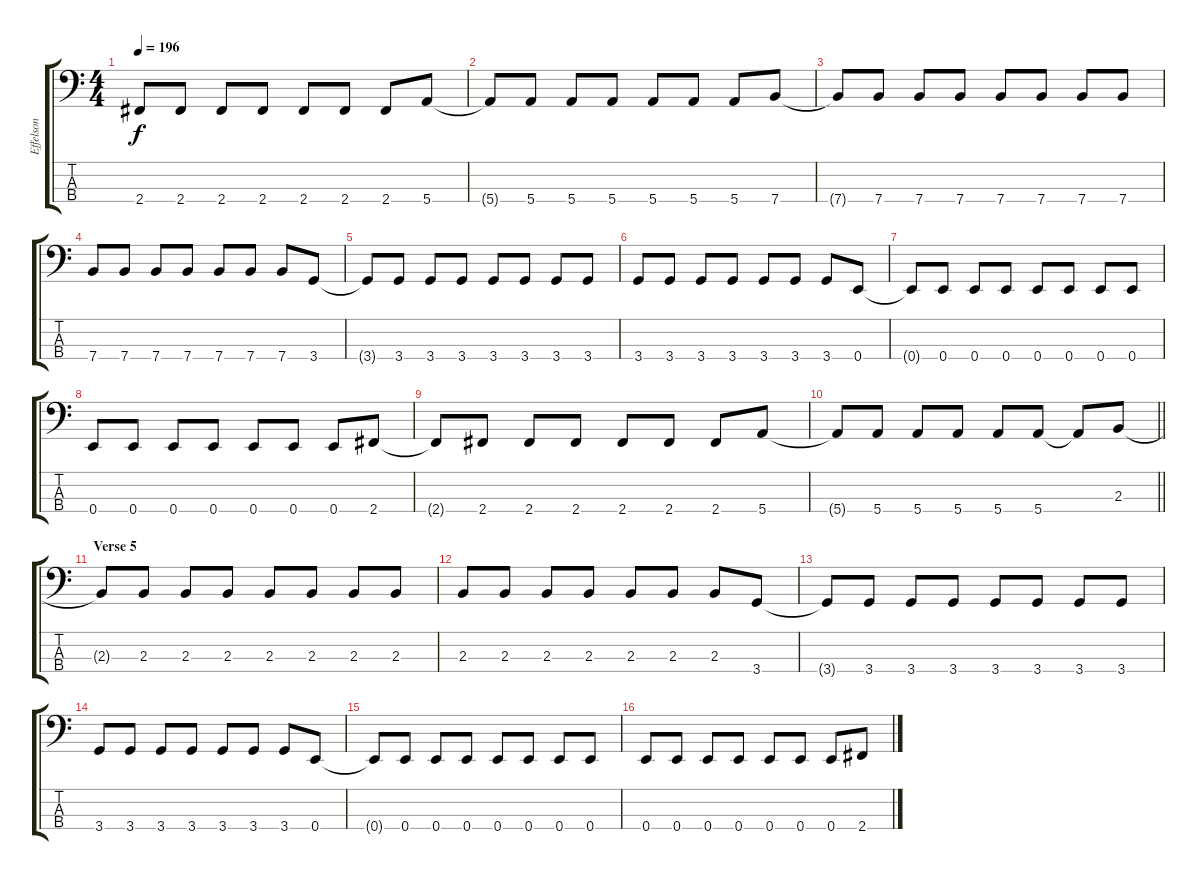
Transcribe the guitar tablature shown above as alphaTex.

\track ("Effelson" "Effelson") {instrument electricbasspick}
\staff {score tabs}
\tuning (G2 D2 A1 E1) {hide}
\ts (4 4)
\tempo 196
\clef f4
\ks c
2.4{t}.8{dy f} 2.4.8 2.4.8 2.4.8 2.4.8 2.4.8 2.4.8 5.4.8 |
5.4{t}.8 5.4.8 5.4.8 5.4.8 5.4.8 5.4.8 5.4.8 7.4.8 |
7.4{t}.8 7.4.8 7.4.8 7.4.8 7.4.8 7.4.8 7.4.8 7.4.8 |
7.4.8 7.4.8 7.4.8 7.4.8 7.4.8 7.4.8 7.4.8 3.4.8 |
3.4{t}.8 3.4.8 3.4.8 3.4.8 3.4.8 3.4.8 3.4.8 3.4.8 |
3.4.8 3.4.8 3.4.8 3.4.8 3.4.8 3.4.8 3.4.8 0.4.8 |
0.4{t}.8 0.4.8 0.4.8 0.4.8 0.4.8 0.4.8 0.4.8 0.4.8 |
0.4.8 0.4.8 0.4.8 0.4.8 0.4.8 0.4.8 0.4.8 2.4.8 |
2.4{t}.8 2.4.8 2.4.8 2.4.8 2.4.8 2.4.8 2.4.8 5.4.8 |
\barLineRight lightlight
5.4{t}.8 5.4.8 5.4.8 5.4.8 5.4.8 5.4.8 5.4{t}.8 2.3.8 |
\section ("" "Verse 5")
2.3{t}.8 2.3.8 2.3.8 2.3.8 2.3.8 2.3.8 2.3.8 2.3.8 |
2.3.8 2.3.8 2.3.8 2.3.8 2.3.8 2.3.8 2.3.8 3.4.8 |
3.4{t}.8 3.4.8 3.4.8 3.4.8 3.4.8 3.4.8 3.4.8 3.4.8 |
3.4.8 3.4.8 3.4.8 3.4.8 3.4.8 3.4.8 3.4.8 0.4.8 |
0.4{t}.8 0.4.8 0.4.8 0.4.8 0.4.8 0.4.8 0.4.8 0.4.8 |
0.4.8 0.4.8 0.4.8 0.4.8 0.4.8 0.4.8 0.4.8 2.4.8
